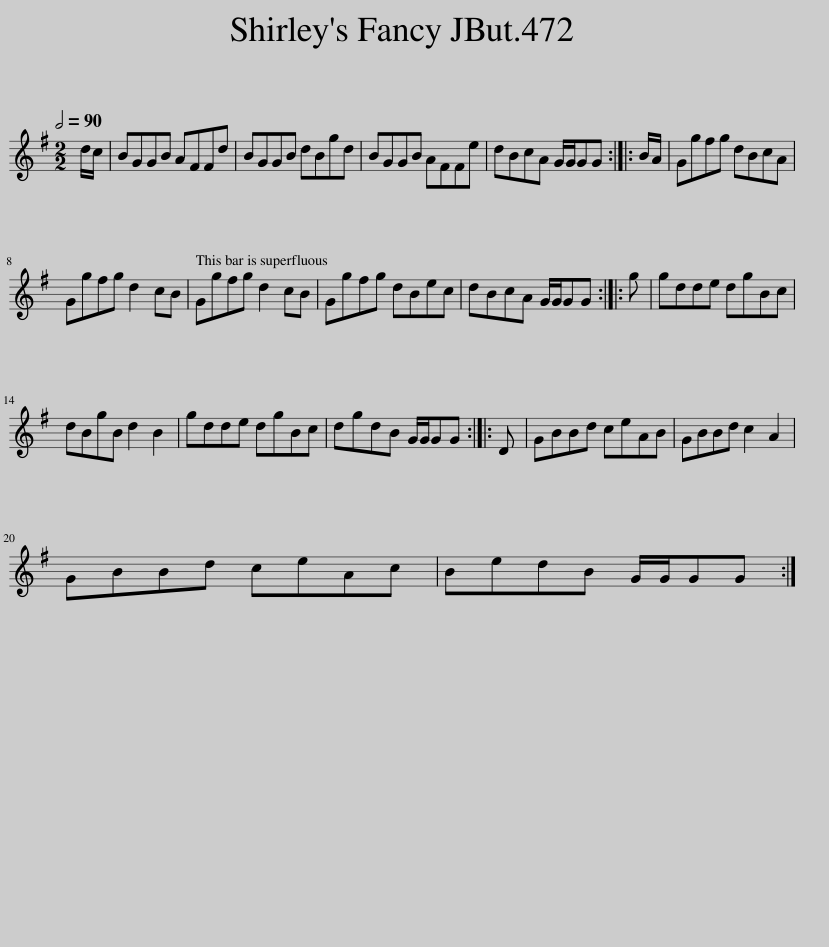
X:1
L:1/8
Q:1/2=90
M:2/2
I:linebreak $
K:G
V:1 treble
V:1
 d/c/ | BGGB AFFd | BGGB dBgd | BGGB AFFe | dBcA G/G/GG :: %5
 B/A/ | Ggfg dBcA |$ Ggfg d2 cB | Ggfg d2 cB | Ggfg dBec | %10
 dBcA G/G/GG :: g | gdde dgBc |$ dBgB d2 B2 | gdde dgBc | %15
 dgdB G/G/GG :: D | GBBd ceAB | GBBd c2 A2 |$ GBBd ceAc | %20
 BedB G/G/GG :| %21
